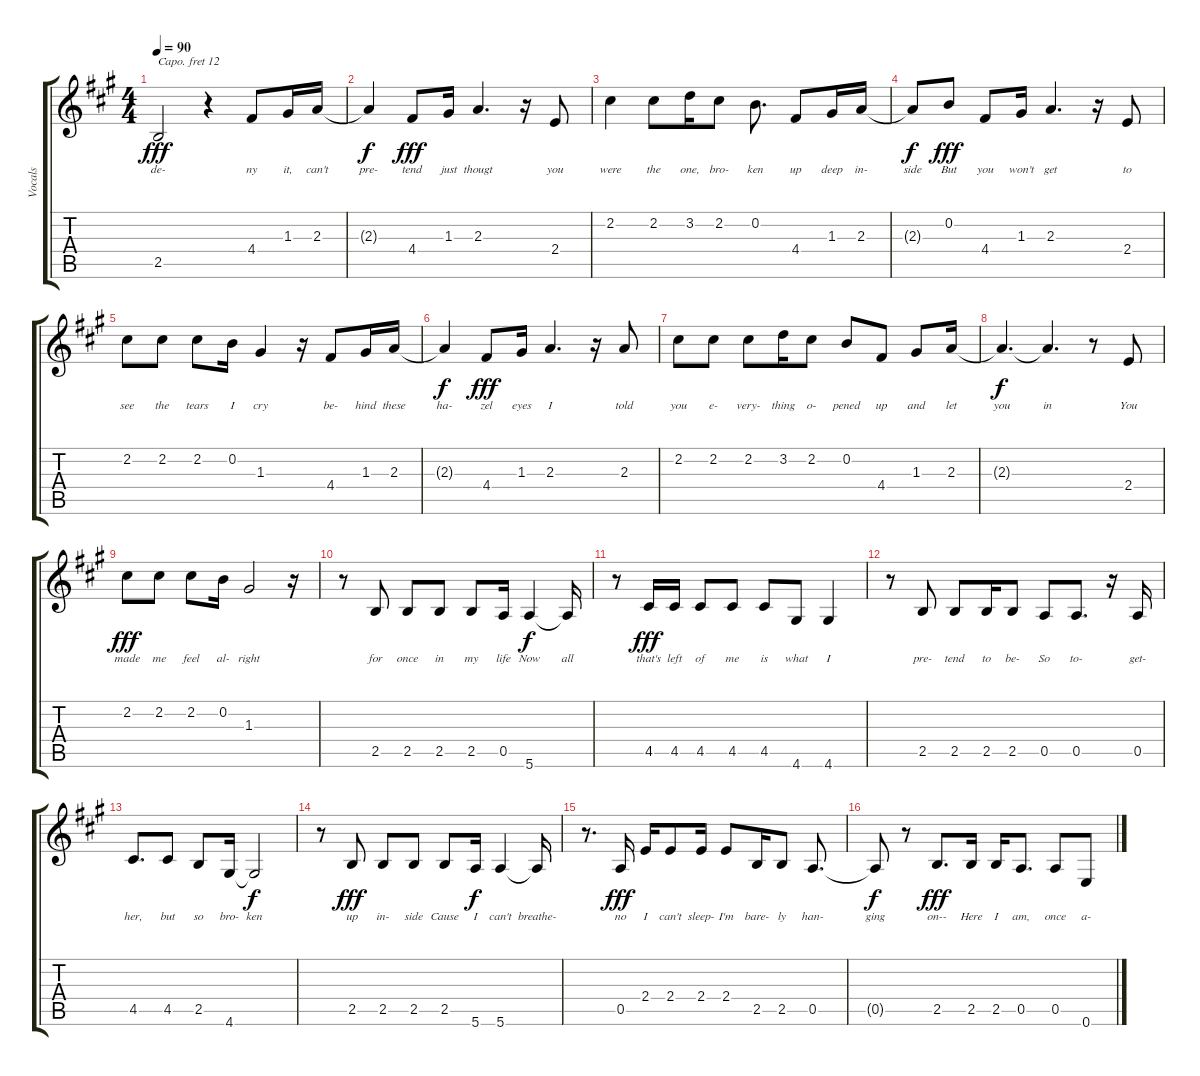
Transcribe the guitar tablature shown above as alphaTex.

\track ("Vocals" "Vocals") {instrument flute}
\staff {score tabs}
\capo 12
\tuning (E4 B3 G3 D3 A2 E2) {hide}
\ts (4 4)
\tempo 90
\clef g2
\ks a
2.5.2{lyrics (0 "de-") lyrics (1 "") lyrics (2 "") lyrics (3 "") lyrics (4 "") dy fff} r.4 4.4.8{lyrics (0 "ny") lyrics (1 "") lyrics (2 "") lyrics (3 "") lyrics (4 "")} 1.3.16{lyrics (0 "it,") lyrics (1 "") lyrics (2 "") lyrics (3 "") lyrics (4 "")} 2.3.16{lyrics (0 "can't") lyrics (1 "") lyrics (2 "") lyrics (3 "") lyrics (4 "")} |
2.3{t}.4{lyrics (0 "pre-") lyrics (1 "") lyrics (2 "") lyrics (3 "") lyrics (4 "") dy f} 4.4.8{lyrics (0 "tend") lyrics (1 "") lyrics (2 "") lyrics (3 "") lyrics (4 "") dy fff} 1.3.16{lyrics (0 "just") lyrics (1 "") lyrics (2 "") lyrics (3 "") lyrics (4 "")} 2.3.4{d lyrics (0 "thougt") lyrics (1 "") lyrics (2 "") lyrics (3 "") lyrics (4 "")} r.16 2.4.8{lyrics (0 "you") lyrics (1 "") lyrics (2 "") lyrics (3 "") lyrics (4 "")} |
2.2.4{lyrics (0 "were") lyrics (1 "") lyrics (2 "") lyrics (3 "") lyrics (4 "")} 2.2.8{lyrics (0 "the") lyrics (1 "") lyrics (2 "") lyrics (3 "") lyrics (4 "")} 3.2.16{lyrics (0 "one,") lyrics (1 "") lyrics (2 "") lyrics (3 "") lyrics (4 "")} 2.2.8{lyrics (0 "bro-") lyrics (1 "") lyrics (2 "") lyrics (3 "") lyrics (4 "")} 0.2.8{d lyrics (0 "ken") lyrics (1 "") lyrics (2 "") lyrics (3 "") lyrics (4 "")} 4.4.8{lyrics (0 "up") lyrics (1 "") lyrics (2 "") lyrics (3 "") lyrics (4 "")} 1.3.16{lyrics (0 "deep") lyrics (1 "") lyrics (2 "") lyrics (3 "") lyrics (4 "")} 2.3.16{lyrics (0 "in-") lyrics (1 "") lyrics (2 "") lyrics (3 "") lyrics (4 "")} |
2.3{t}.8{lyrics (0 "side") lyrics (1 "") lyrics (2 "") lyrics (3 "") lyrics (4 "") dy f} 0.2.8{lyrics (0 "But") lyrics (1 "") lyrics (2 "") lyrics (3 "") lyrics (4 "") dy fff} 4.4.8{lyrics (0 "you") lyrics (1 "") lyrics (2 "") lyrics (3 "") lyrics (4 "")} 1.3.16{lyrics (0 "won't") lyrics (1 "") lyrics (2 "") lyrics (3 "") lyrics (4 "")} 2.3.4{d lyrics (0 "get") lyrics (1 "") lyrics (2 "") lyrics (3 "") lyrics (4 "")} r.16 2.4.8{lyrics (0 "to") lyrics (1 "") lyrics (2 "") lyrics (3 "") lyrics (4 "")} |
2.2.8{lyrics (0 "see") lyrics (1 "") lyrics (2 "") lyrics (3 "") lyrics (4 "")} 2.2.8{lyrics (0 "the") lyrics (1 "") lyrics (2 "") lyrics (3 "") lyrics (4 "")} 2.2.8{lyrics (0 "tears") lyrics (1 "") lyrics (2 "") lyrics (3 "") lyrics (4 "")} 0.2.16{lyrics (0 "I") lyrics (1 "") lyrics (2 "") lyrics (3 "") lyrics (4 "")} 1.3.4{lyrics (0 "cry") lyrics (1 "") lyrics (2 "") lyrics (3 "") lyrics (4 "")} r.16 4.4.8{lyrics (0 "be-") lyrics (1 "") lyrics (2 "") lyrics (3 "") lyrics (4 "")} 1.3.16{lyrics (0 "hind") lyrics (1 "") lyrics (2 "") lyrics (3 "") lyrics (4 "")} 2.3.16{lyrics (0 "these") lyrics (1 "") lyrics (2 "") lyrics (3 "") lyrics (4 "")} |
2.3{t}.4{lyrics (0 "ha-") lyrics (1 "") lyrics (2 "") lyrics (3 "") lyrics (4 "") dy f} 4.4.8{lyrics (0 "zel") lyrics (1 "") lyrics (2 "") lyrics (3 "") lyrics (4 "") dy fff} 1.3.16{lyrics (0 "eyes") lyrics (1 "") lyrics (2 "") lyrics (3 "") lyrics (4 "")} 2.3.4{d lyrics (0 "I") lyrics (1 "") lyrics (2 "") lyrics (3 "") lyrics (4 "")} r.16 2.3.8{lyrics (0 "told") lyrics (1 "") lyrics (2 "") lyrics (3 "") lyrics (4 "")} |
2.2.8{lyrics (0 "you") lyrics (1 "") lyrics (2 "") lyrics (3 "") lyrics (4 "")} 2.2.8{lyrics (0 "e-") lyrics (1 "") lyrics (2 "") lyrics (3 "") lyrics (4 "")} 2.2.8{lyrics (0 "very-") lyrics (1 "") lyrics (2 "") lyrics (3 "") lyrics (4 "")} 3.2.16{lyrics (0 "thing") lyrics (1 "") lyrics (2 "") lyrics (3 "") lyrics (4 "")} 2.2.8{lyrics (0 "o-") lyrics (1 "") lyrics (2 "") lyrics (3 "") lyrics (4 "")} 0.2.8{lyrics (0 "pened") lyrics (1 "") lyrics (2 "") lyrics (3 "") lyrics (4 "")} 4.4.8{lyrics (0 "up") lyrics (1 "") lyrics (2 "") lyrics (3 "") lyrics (4 "")} 1.3.8{lyrics (0 "and") lyrics (1 "") lyrics (2 "") lyrics (3 "") lyrics (4 "")} 2.3.16{lyrics (0 "let") lyrics (1 "") lyrics (2 "") lyrics (3 "") lyrics (4 "")} |
2.3{t}.4{d lyrics (0 "you") lyrics (1 "") lyrics (2 "") lyrics (3 "") lyrics (4 "") dy f} 2.3{t}.4{d lyrics (0 "in") lyrics (1 "") lyrics (2 "") lyrics (3 "") lyrics (4 "")} r.8 2.4.8{lyrics (0 "You") lyrics (1 "") lyrics (2 "") lyrics (3 "") lyrics (4 "")} |
2.2.8{lyrics (0 "made") lyrics (1 "") lyrics (2 "") lyrics (3 "") lyrics (4 "") dy fff} 2.2.8{lyrics (0 "me") lyrics (1 "") lyrics (2 "") lyrics (3 "") lyrics (4 "")} 2.2.8{lyrics (0 "feel") lyrics (1 "") lyrics (2 "") lyrics (3 "") lyrics (4 "")} 0.2.16{lyrics (0 "al-") lyrics (1 "") lyrics (2 "") lyrics (3 "") lyrics (4 "")} 1.3.2{lyrics (0 "right") lyrics (1 "") lyrics (2 "") lyrics (3 "") lyrics (4 "")} r.16 |
r.8 2.5.8{lyrics (0 "for") lyrics (1 "") lyrics (2 "") lyrics (3 "") lyrics (4 "")} 2.5.8{lyrics (0 "once") lyrics (1 "") lyrics (2 "") lyrics (3 "") lyrics (4 "")} 2.5.8{lyrics (0 "in") lyrics (1 "") lyrics (2 "") lyrics (3 "") lyrics (4 "")} 2.5.8{lyrics (0 "my") lyrics (1 "") lyrics (2 "") lyrics (3 "") lyrics (4 "")} 0.5.16{lyrics (0 "life") lyrics (1 "") lyrics (2 "") lyrics (3 "") lyrics (4 "")} 5.6.4{lyrics (0 "Now") lyrics (1 "") lyrics (2 "") lyrics (3 "") lyrics (4 "") dy f} 5.6{t}.16{lyrics (0 "all") lyrics (1 "") lyrics (2 "") lyrics (3 "") lyrics (4 "")} |
r.8 4.5.16{lyrics (0 "that's") lyrics (1 "") lyrics (2 "") lyrics (3 "") lyrics (4 "") dy fff} 4.5.16{lyrics (0 "left") lyrics (1 "") lyrics (2 "") lyrics (3 "") lyrics (4 "")} 4.5.8{lyrics (0 "of") lyrics (1 "") lyrics (2 "") lyrics (3 "") lyrics (4 "")} 4.5.8{lyrics (0 "me") lyrics (1 "") lyrics (2 "") lyrics (3 "") lyrics (4 "")} 4.5.8{lyrics (0 "is") lyrics (1 "") lyrics (2 "") lyrics (3 "") lyrics (4 "")} 4.6.8{lyrics (0 "what") lyrics (1 "") lyrics (2 "") lyrics (3 "") lyrics (4 "")} 4.6.4{lyrics (0 "I") lyrics (1 "") lyrics (2 "") lyrics (3 "") lyrics (4 "")} |
r.8 2.5.8{lyrics (0 "pre-") lyrics (1 "") lyrics (2 "") lyrics (3 "") lyrics (4 "")} 2.5.8{lyrics (0 "tend") lyrics (1 "") lyrics (2 "") lyrics (3 "") lyrics (4 "")} 2.5.16{lyrics (0 "to") lyrics (1 "") lyrics (2 "") lyrics (3 "") lyrics (4 "")} 2.5.8{lyrics (0 "be-") lyrics (1 "") lyrics (2 "") lyrics (3 "") lyrics (4 "")} 0.5.8{lyrics (0 "So") lyrics (1 "") lyrics (2 "") lyrics (3 "") lyrics (4 "")} 0.5.8{d lyrics (0 "to-") lyrics (1 "") lyrics (2 "") lyrics (3 "") lyrics (4 "")} r.16 0.5.16{lyrics (0 "get-") lyrics (1 "") lyrics (2 "") lyrics (3 "") lyrics (4 "")} |
4.5.8{d lyrics (0 "her,") lyrics (1 "") lyrics (2 "") lyrics (3 "") lyrics (4 "")} 4.5.8{lyrics (0 "but") lyrics (1 "") lyrics (2 "") lyrics (3 "") lyrics (4 "")} 2.5.8{lyrics (0 "so") lyrics (1 "") lyrics (2 "") lyrics (3 "") lyrics (4 "")} 4.6.16{lyrics (0 "bro-") lyrics (1 "") lyrics (2 "") lyrics (3 "") lyrics (4 "")} 4.6{t}.2{lyrics (0 "ken") lyrics (1 "") lyrics (2 "") lyrics (3 "") lyrics (4 "") dy f} |
r.8 2.5.8{lyrics (0 "up") lyrics (1 "") lyrics (2 "") lyrics (3 "") lyrics (4 "") dy fff} 2.5.8{lyrics (0 "in-") lyrics (1 "") lyrics (2 "") lyrics (3 "") lyrics (4 "")} 2.5.8{lyrics (0 "side") lyrics (1 "") lyrics (2 "") lyrics (3 "") lyrics (4 "")} 2.5.8{lyrics (0 "Cause") lyrics (1 "") lyrics (2 "") lyrics (3 "") lyrics (4 "")} 5.6.16{lyrics (0 "I") lyrics (1 "") lyrics (2 "") lyrics (3 "") lyrics (4 "") dy f} 5.6.4{lyrics (0 "can't") lyrics (1 "") lyrics (2 "") lyrics (3 "") lyrics (4 "")} 5.6{t}.16{lyrics (0 "breathe-") lyrics (1 "") lyrics (2 "") lyrics (3 "") lyrics (4 "")} |
r.8{d} 0.5.16{lyrics (0 "no") lyrics (1 "") lyrics (2 "") lyrics (3 "") lyrics (4 "") dy fff} 2.4.16{lyrics (0 "I") lyrics (1 "") lyrics (2 "") lyrics (3 "") lyrics (4 "")} 2.4.8{lyrics (0 "can't") lyrics (1 "") lyrics (2 "") lyrics (3 "") lyrics (4 "")} 2.4.16{lyrics (0 "sleep-") lyrics (1 "") lyrics (2 "") lyrics (3 "") lyrics (4 "")} 2.4.8{lyrics (0 "I'm") lyrics (1 "") lyrics (2 "") lyrics (3 "") lyrics (4 "")} 2.5.16{lyrics (0 "bare-") lyrics (1 "") lyrics (2 "") lyrics (3 "") lyrics (4 "")} 2.5.8{lyrics (0 "ly") lyrics (1 "") lyrics (2 "") lyrics (3 "") lyrics (4 "")} 0.5.8{d lyrics (0 "han-") lyrics (1 "") lyrics (2 "") lyrics (3 "") lyrics (4 "")} |
0.5{t}.8{lyrics (0 "ging") lyrics (1 "") lyrics (2 "") lyrics (3 "") lyrics (4 "") dy f} r.8 2.5.8{d lyrics (0 "on--") lyrics (1 "") lyrics (2 "") lyrics (3 "") lyrics (4 "") dy fff} 2.5.16{lyrics (0 "Here") lyrics (1 "") lyrics (2 "") lyrics (3 "") lyrics (4 "")} 2.5.16{lyrics (0 "I") lyrics (1 "") lyrics (2 "") lyrics (3 "") lyrics (4 "")} 0.5.8{d lyrics (0 "am,") lyrics (1 "") lyrics (2 "") lyrics (3 "") lyrics (4 "")} 0.5.8{lyrics (0 "once") lyrics (1 "") lyrics (2 "") lyrics (3 "") lyrics (4 "")} 0.6.8{lyrics (0 "a-") lyrics (1 "") lyrics (2 "") lyrics (3 "") lyrics (4 "")}
